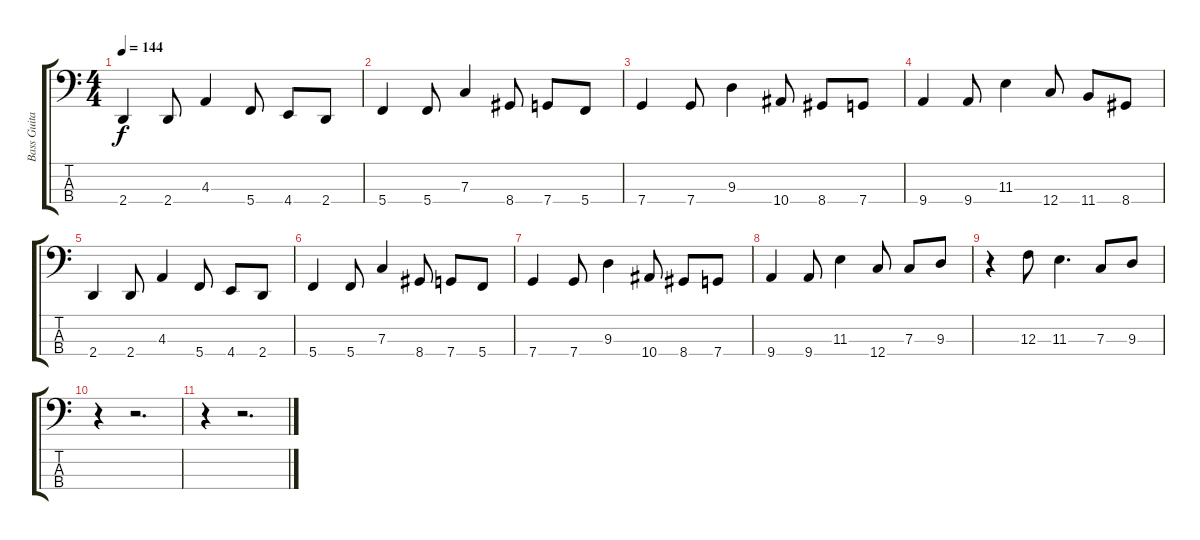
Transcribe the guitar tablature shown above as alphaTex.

\track ("Bass Guitar" "Bass Guita") {instrument slapbass1}
\staff {score tabs}
\tuning (D2 A1 F1 C1) {hide}
\ts (4 4)
\tempo 144
\clef f4
\ks c
2.4.4{dy f} 2.4.8 4.3.4 5.4.8 4.4.8 2.4.8 |
5.4.4 5.4.8 7.3.4 8.4.8 7.4.8 5.4.8 |
7.4.4 7.4.8 9.3.4 10.4.8 8.4.8 7.4.8 |
9.4.4 9.4.8 11.3.4 12.4.8 11.4.8 8.4.8 |
2.4.4 2.4.8 4.3.4 5.4.8 4.4.8 2.4.8 |
5.4.4 5.4.8 7.3.4 8.4.8 7.4.8 5.4.8 |
7.4.4 7.4.8 9.3.4 10.4.8 8.4.8 7.4.8 |
9.4.4 9.4.8 11.3.4 12.4.8 7.3.8 9.3.8 |
r.4 12.3.8 11.3.4{d} 7.3.8 9.3.8 |
r.4 r.2{d} |
r.4 r.2{d}
